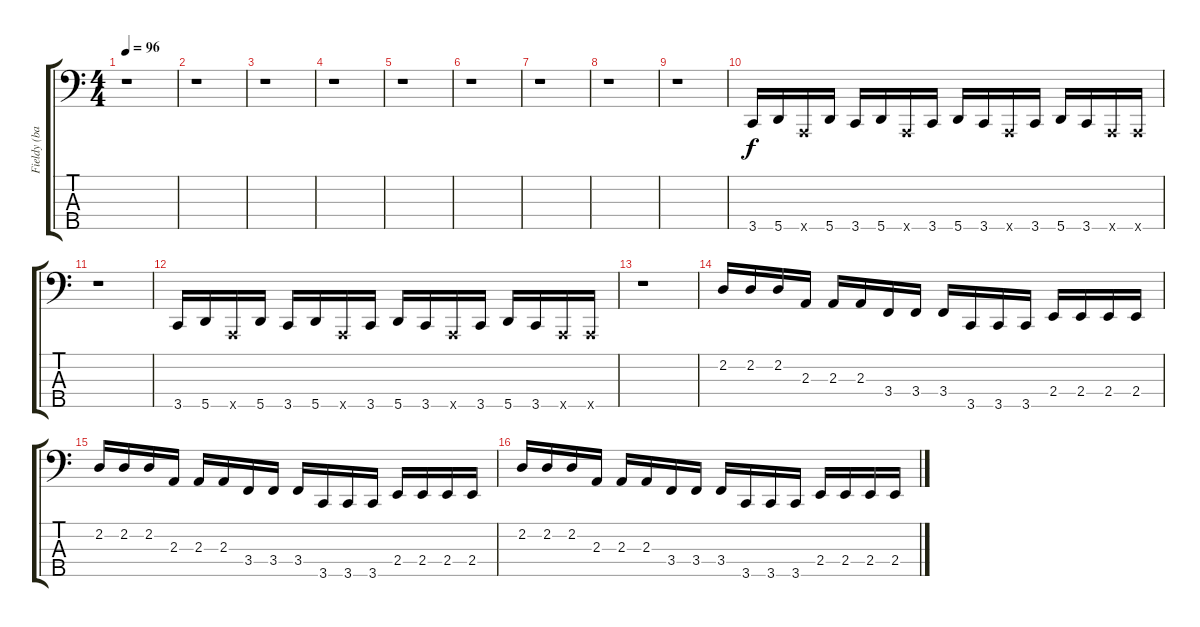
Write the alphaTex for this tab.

\track ("Fieldy (bass)" "Fieldy (ba") {instrument slapbass1}
\staff {score tabs}
\tuning (F2 C2 G1 D1 A0) {hide}
\ts (4 4)
\tempo 96
\clef f4
\ks c
r.1{dy f instrument slapbass1} |
r.1 |
r.1 |
r.1 |
r.1 |
r.1 |
r.1 |
r.1 |
r.1 |
3.5.16 5.5.16 0.5{x}.16 5.5.16 3.5.16 5.5.16 0.5{x}.16 3.5.16 5.5.16 3.5.16 0.5{x}.16 3.5.16 5.5.16 3.5.16 0.5{x}.16 0.5{x}.16 |
r.1 |
3.5.16 5.5.16 0.5{x}.16 5.5.16 3.5.16 5.5.16 0.5{x}.16 3.5.16 5.5.16 3.5.16 0.5{x}.16 3.5.16 5.5.16 3.5.16 0.5{x}.16 0.5{x}.16 |
r.1 |
2.2.16{instrument fretlessbass} 2.2.16 2.2.16 2.3.16 2.3.16 2.3.16 3.4.16 3.4.16 3.4.16 3.5.16 3.5.16 3.5.16 2.4.16 2.4.16 2.4.16 2.4.16 |
2.2.16{instrument fretlessbass} 2.2.16 2.2.16 2.3.16 2.3.16 2.3.16 3.4.16 3.4.16 3.4.16 3.5.16 3.5.16 3.5.16 2.4.16 2.4.16 2.4.16 2.4.16 |
2.2.16{instrument fretlessbass} 2.2.16 2.2.16 2.3.16 2.3.16 2.3.16 3.4.16 3.4.16 3.4.16 3.5.16 3.5.16 3.5.16 2.4.16 2.4.16 2.4.16 2.4.16
